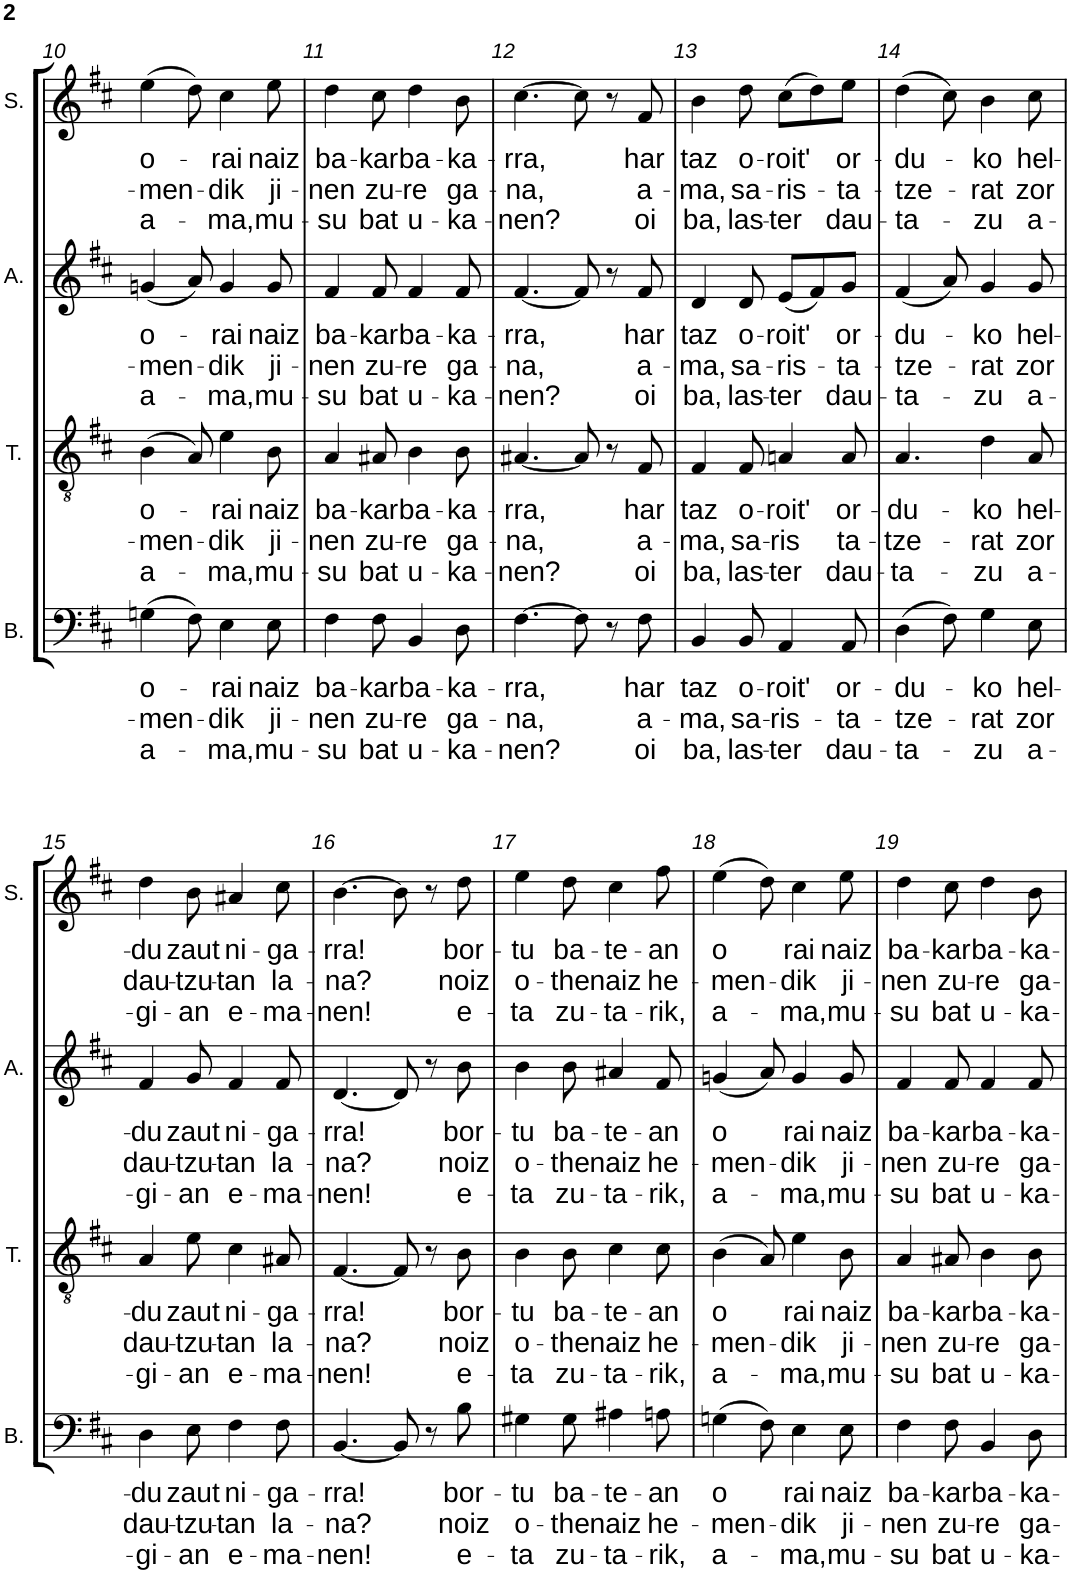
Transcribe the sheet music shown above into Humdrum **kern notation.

**kern	**text	**text	**text	**kern	**text	**text	**text	**kern	**text	**text	**text	**kern	**text	**text	**text
*part4	*part4	*part4	*part4	*part3	*part3	*part3	*part3	*part2	*part2	*part2	*part2	*part1	*part1	*part1	*part1
*staff4	*staff4	*staff4	*staff4	*staff3	*staff3	*staff3	*staff3	*staff2	*staff2	*staff2	*staff2	*staff1	*staff1	*staff1	*staff1
*I"Basse	*	*	*	*I"Ténor	*	*	*	*I"Alto	*	*	*	*I"Soprano	*	*	*
*I'B.	*	*	*	*I'T.	*	*	*	*I'A.	*	*	*	*I'S.	*	*	*
!!LO:PB:g=z
*clefF4	*	*	*	*clefGv2	*	*	*	*clefG2	*	*	*	*clefG2	*	*	*
*k[f#c#]	*	*	*	*k[f#c#]	*	*	*	*k[f#c#]	*	*	*	*k[f#c#]	*	*	*
*M6/8	*	*	*	*M6/8	*	*	*	*M6/8	*	*	*	*M6/8	*	*	*
=10	=10	=10	=10	=10	=10	=10	=10	=10	=10	=10	=10	=10	=10	=10	=10
!	!LO:LY:b	!LO:LY:b	!LO:LY:b	!	!LO:LY:b	!LO:LY:b	!LO:LY:b	!	!LO:LY:b	!LO:LY:b	!LO:LY:b	!	!LO:LY:b	!LO:LY:b	!LO:LY:b
(4Gn\	o-	-men-	a-	(4B\	o-	-men-	a-	(4gn/	o-	-men-	a-	(4ee\	o-	-men-	a-
8F#\)	.	.	.	8A/)	.	.	.	8a/)	.	.	.	8dd\)	.	.	.
!	!LO:LY:b	!LO:LY:b	!LO:LY:b	!	!LO:LY:b	!LO:LY:b	!LO:LY:b	!	!LO:LY:b	!LO:LY:b	!LO:LY:b	!	!LO:LY:b	!LO:LY:b	!LO:LY:b
4E\	-rai	-dik	-ma,	4e\	-rai	-dik	-ma,	4g/	-rai	-dik	-ma,	4cc#\	-rai	-dik	-ma,
!	!LO:LY:b	!LO:LY:b	!LO:LY:b	!	!LO:LY:b	!LO:LY:b	!LO:LY:b	!	!LO:LY:b	!LO:LY:b	!LO:LY:b	!	!LO:LY:b	!LO:LY:b	!LO:LY:b
8E\	naiz	ji-	mu-	8B\	naiz	ji-	mu-	8g/	naiz	ji-	mu-	8ee\	naiz	ji-	mu-
=11	=11	=11	=11	=11	=11	=11	=11	=11	=11	=11	=11	=11	=11	=11	=11
!	!LO:LY:b	!LO:LY:b	!LO:LY:b	!	!LO:LY:b	!LO:LY:b	!LO:LY:b	!	!LO:LY:b	!LO:LY:b	!LO:LY:b	!	!LO:LY:b	!LO:LY:b	!LO:LY:b
4F#\	ba-	-nen	-su	4A/	ba-	-nen	-su	4f#/	ba-	-nen	-su	4dd\	ba-	-nen	-su
!	!LO:LY:b	!LO:LY:b	!LO:LY:b	!	!LO:LY:b	!LO:LY:b	!LO:LY:b	!	!LO:LY:b	!LO:LY:b	!LO:LY:b	!	!LO:LY:b	!LO:LY:b	!LO:LY:b
8F#\	-kar	zu-	bat	8A#X/	-kar	zu-	bat	8f#/	-kar	zu-	bat	8cc#\	-kar	zu-	bat
!	!LO:LY:b	!LO:LY:b	!LO:LY:b	!	!LO:LY:b	!LO:LY:b	!LO:LY:b	!	!LO:LY:b	!LO:LY:b	!LO:LY:b	!	!LO:LY:b	!LO:LY:b	!LO:LY:b
4BB/	ba-	-re	u-	4B\	ba-	-re	u-	4f#/	ba-	-re	u-	4dd\	ba-	-re	u-
!	!LO:LY:b	!LO:LY:b	!LO:LY:b	!	!LO:LY:b	!LO:LY:b	!LO:LY:b	!	!LO:LY:b	!LO:LY:b	!LO:LY:b	!	!LO:LY:b	!LO:LY:b	!LO:LY:b
8D\	-ka-	ga-	-ka-	8B\	-ka-	ga-	-ka-	8f#/	-ka-	ga-	-ka-	8b\	-ka-	ga-	-ka-
=12	=12	=12	=12	=12	=12	=12	=12	=12	=12	=12	=12	=12	=12	=12	=12
!	!LO:LY:b	!LO:LY:b	!LO:LY:b	!	!LO:LY:b	!LO:LY:b	!LO:LY:b	!	!LO:LY:b	!LO:LY:b	!LO:LY:b	!	!LO:LY:b	!LO:LY:b	!LO:LY:b
[4.F#\	-rra,	-na,	-nen?	[4.A#X/	-rra,	-na,	-nen?	[4.f#/	-rra,	-na,	-nen?	[4.cc#\	-rra,	-na,	-nen?
8F#\]	.	.	.	8A#/]	.	.	.	8f#/]	.	.	.	8cc#\]	.	.	.
8r	.	.	.	8r	.	.	.	8r	.	.	.	8r	.	.	.
!	!LO:LY:b	!LO:LY:b	!LO:LY:b	!	!LO:LY:b	!LO:LY:b	!LO:LY:b	!	!LO:LY:b	!LO:LY:b	!LO:LY:b	!	!LO:LY:b	!LO:LY:b	!LO:LY:b
8F#\	har	a-	oi	8F#/	har	a-	oi	8f#/	har	a-	oi	8f#/	har	a-	oi
=13	=13	=13	=13	=13	=13	=13	=13	=13	=13	=13	=13	=13	=13	=13	=13
!	!LO:LY:b	!LO:LY:b	!LO:LY:b	!	!LO:LY:b	!LO:LY:b	!LO:LY:b	!	!LO:LY:b	!LO:LY:b	!LO:LY:b	!	!LO:LY:b	!LO:LY:b	!LO:LY:b
4BB/	-taz	-ma,	ba,	4F#/	-taz	-ma,	ba,	4d/	-taz	-ma,	ba,	4b\	-taz	-ma,	ba,
!	!LO:LY:b	!LO:LY:b	!LO:LY:b	!	!LO:LY:b	!LO:LY:b	!LO:LY:b	!	!LO:LY:b	!LO:LY:b	!LO:LY:b	!	!LO:LY:b	!LO:LY:b	!LO:LY:b
8BB/	o-	sa-	las-	8F#/	o-	sa-	las-	8d/	o-	sa-	las-	8dd\	o-	sa-	las-
!	!LO:LY:b	!LO:LY:b	!LO:LY:b	!	!LO:LY:b	!LO:LY:b	!LO:LY:b	!	!LO:LY:b	!LO:LY:b	!LO:LY:b	!	!LO:LY:b	!LO:LY:b	!LO:LY:b
4AA/	-roit'	-ris-	-ter	4An/	-roit'	-ris	-ter	(8e/L	-roit'	-ris-	-ter	(8cc#\L	-roit'	-ris-	-ter
.	.	.	.	.	.	.	.	8f#/)	.	.	.	8dd\)	.	.	.
!	!LO:LY:b	!LO:LY:b	!LO:LY:b	!	!LO:LY:b	!LO:LY:b	!LO:LY:b	!	!LO:LY:b	!LO:LY:b	!LO:LY:b	!	!LO:LY:b	!LO:LY:b	!LO:LY:b
8AA/	or-	-ta-	dau-	8A/	or-	-ta-	dau-	8g/J	or-	-ta-	dau-	8ee\J	or-	-ta-	dau-
=14	=14	=14	=14	=14	=14	=14	=14	=14	=14	=14	=14	=14	=14	=14	=14
!	!LO:LY:b	!LO:LY:b	!LO:LY:b	!	!LO:LY:b	!LO:LY:b	!LO:LY:b	!	!LO:LY:b	!LO:LY:b	!LO:LY:b	!	!LO:LY:b	!LO:LY:b	!LO:LY:b
(4D\	-du-	-tze-	-ta-	4.A/	-du-	-tze-	-ta-	(4f#/	-du-	-tze-	-ta-	(4dd\	-du-	-tze-	-ta-
8F#\)	.	.	.	.	.	.	.	8a/)	.	.	.	8cc#\)	.	.	.
!	!LO:LY:b	!LO:LY:b	!LO:LY:b	!	!LO:LY:b	!LO:LY:b	!LO:LY:b	!	!LO:LY:b	!LO:LY:b	!LO:LY:b	!	!LO:LY:b	!LO:LY:b	!LO:LY:b
4G\	-ko	-rat	-zu	4d\	-ko	-rat	-zu	4g/	-ko	-rat	-zu	4b\	-ko	-rat	-zu
!	!LO:LY:b	!LO:LY:b	!LO:LY:b	!	!LO:LY:b	!LO:LY:b	!LO:LY:b	!	!LO:LY:b	!LO:LY:b	!LO:LY:b	!	!LO:LY:b	!LO:LY:b	!LO:LY:b
8E\	hel-	zor	a-	8A/	hel-	zor	a-	8g/	hel-	zor	a-	8cc#\	hel-	zor	a-
!!LO:LB:g=z
=15	=15	=15	=15	=15	=15	=15	=15	=15	=15	=15	=15	=15	=15	=15	=15
!	!LO:LY:b	!LO:LY:b	!LO:LY:b	!	!LO:LY:b	!LO:LY:b	!LO:LY:b	!	!LO:LY:b	!LO:LY:b	!LO:LY:b	!	!LO:LY:b	!LO:LY:b	!LO:LY:b
4D\	-du	dau-	-gi-	4A/	-du	dau-	-gi-	4f#/	-du	dau-	-gi-	4dd\	-du	dau-	-gi-
!	!LO:LY:b	!LO:LY:b	!LO:LY:b	!	!LO:LY:b	!LO:LY:b	!LO:LY:b	!	!LO:LY:b	!LO:LY:b	!LO:LY:b	!	!LO:LY:b	!LO:LY:b	!LO:LY:b
8E\	zaut	-tzu-	-an	8e\	zaut	-tzu-	-an	8g/	zaut	-tzu-	-an	8b\	zaut	-tzu-	-an
!	!LO:LY:b	!LO:LY:b	!LO:LY:b	!	!LO:LY:b	!LO:LY:b	!LO:LY:b	!	!LO:LY:b	!LO:LY:b	!LO:LY:b	!	!LO:LY:b	!LO:LY:b	!LO:LY:b
4F#\	ni-	-tan	e-	4c#\	ni-	-tan	e-	4f#/	ni-	-tan	e-	4a#X/	ni-	-tan	e-
!	!LO:LY:b	!LO:LY:b	!LO:LY:b	!	!LO:LY:b	!LO:LY:b	!LO:LY:b	!	!LO:LY:b	!LO:LY:b	!LO:LY:b	!	!LO:LY:b	!LO:LY:b	!LO:LY:b
8F#\	-ga-	la-	-ma-	8A#X/	-ga-	la-	-ma-	8f#/	-ga-	la-	-ma-	8cc#\	-ga-	la-	-ma-
=16	=16	=16	=16	=16	=16	=16	=16	=16	=16	=16	=16	=16	=16	=16	=16
!	!LO:LY:b	!LO:LY:b	!LO:LY:b	!	!LO:LY:b	!LO:LY:b	!LO:LY:b	!	!LO:LY:b	!LO:LY:b	!LO:LY:b	!	!LO:LY:b	!LO:LY:b	!LO:LY:b
[4.BB/	-rra!	-na?	-nen!	[4.F#/	-rra!	-na?	-nen!	[4.d/	-rra!	-na?	-nen!	[4.b\	-rra!	-na?	-nen!
8BB/]	.	.	.	8F#/]	.	.	.	8d/]	.	.	.	8b\]	.	.	.
8r	.	.	.	8r	.	.	.	8r	.	.	.	8r	.	.	.
!	!LO:LY:b	!LO:LY:b	!LO:LY:b	!	!LO:LY:b	!LO:LY:b	!LO:LY:b	!	!LO:LY:b	!LO:LY:b	!LO:LY:b	!	!LO:LY:b	!LO:LY:b	!LO:LY:b
8B\	bor-	noiz	e-	8B\	bor-	noiz	e-	8b\	bor-	noiz	e-	8dd\	bor-	noiz	e-
=17	=17	=17	=17	=17	=17	=17	=17	=17	=17	=17	=17	=17	=17	=17	=17
!	!LO:LY:b	!LO:LY:b	!LO:LY:b	!	!LO:LY:b	!LO:LY:b	!LO:LY:b	!	!LO:LY:b	!LO:LY:b	!LO:LY:b	!	!LO:LY:b	!LO:LY:b	!LO:LY:b
4G#X\	-tu	o-	-ta	4B\	-tu	o-	-ta	4b\	-tu	o-	-ta	4ee\	-tu	o-	-ta
!	!LO:LY:b	!LO:LY:b	!LO:LY:b	!	!LO:LY:b	!LO:LY:b	!LO:LY:b	!	!LO:LY:b	!LO:LY:b	!LO:LY:b	!	!LO:LY:b	!LO:LY:b	!LO:LY:b
8G#\	ba-	-the	zu-	8B\	ba-	-the	zu-	8b\	ba-	-the	zu-	8dd\	ba-	-the	zu-
!	!LO:LY:b	!LO:LY:b	!LO:LY:b	!	!LO:LY:b	!LO:LY:b	!LO:LY:b	!	!LO:LY:b	!LO:LY:b	!LO:LY:b	!	!LO:LY:b	!LO:LY:b	!LO:LY:b
4A#X\	-te-	naiz	-ta-	4c#\	-te-	naiz	-ta-	4a#X/	-te-	naiz	-ta-	4cc#\	-te-	naiz	-ta-
!	!LO:LY:b	!LO:LY:b	!LO:LY:b	!	!LO:LY:b	!LO:LY:b	!LO:LY:b	!	!LO:LY:b	!LO:LY:b	!LO:LY:b	!	!LO:LY:b	!LO:LY:b	!LO:LY:b
8An\	-an	he-	-rik,	8c#\	-an	he-	-rik,	8f#/	-an	he-	-rik,	8ff#\	-an	he-	-rik,
=18	=18	=18	=18	=18	=18	=18	=18	=18	=18	=18	=18	=18	=18	=18	=18
!	!LO:LY:b	!LO:LY:b	!LO:LY:b	!	!LO:LY:b	!LO:LY:b	!LO:LY:b	!	!LO:LY:b	!LO:LY:b	!LO:LY:b	!	!LO:LY:b	!LO:LY:b	!LO:LY:b
(4Gn\	o	-men-	a-	(4B\	o	-men-	a-	(4gn/	o	-men-	a-	(4ee\	o	-men-	a-
8F#\)	.	.	.	8A/)	.	.	.	8a/)	.	.	.	8dd\)	.	.	.
!	!LO:LY:b	!LO:LY:b	!LO:LY:b	!	!LO:LY:b	!LO:LY:b	!LO:LY:b	!	!LO:LY:b	!LO:LY:b	!LO:LY:b	!	!LO:LY:b	!LO:LY:b	!LO:LY:b
4E\	-rai	-dik	-ma,	4e\	-rai	-dik	-ma,	4g/	-rai	-dik	-ma,	4cc#\	-rai	-dik	-ma,
!	!LO:LY:b	!LO:LY:b	!LO:LY:b	!	!LO:LY:b	!LO:LY:b	!LO:LY:b	!	!LO:LY:b	!LO:LY:b	!LO:LY:b	!	!LO:LY:b	!LO:LY:b	!LO:LY:b
8E\	naiz	ji-	mu-	8B\	naiz	ji-	mu-	8g/	naiz	ji-	mu-	8ee\	naiz	ji-	mu-
=19	=19	=19	=19	=19	=19	=19	=19	=19	=19	=19	=19	=19	=19	=19	=19
!	!LO:LY:b	!LO:LY:b	!LO:LY:b	!	!LO:LY:b	!LO:LY:b	!LO:LY:b	!	!LO:LY:b	!LO:LY:b	!LO:LY:b	!	!LO:LY:b	!LO:LY:b	!LO:LY:b
4F#\	ba-	-nen	-su	4A/	ba-	-nen	-su	4f#/	ba-	-nen	-su	4dd\	ba-	-nen	-su
!	!LO:LY:b	!LO:LY:b	!LO:LY:b	!	!LO:LY:b	!LO:LY:b	!LO:LY:b	!	!LO:LY:b	!LO:LY:b	!LO:LY:b	!	!LO:LY:b	!LO:LY:b	!LO:LY:b
8F#\	-kar	zu-	bat	8A#X/	-kar	zu-	bat	8f#/	-kar	zu-	bat	8cc#\	-kar	zu-	bat
!	!LO:LY:b	!LO:LY:b	!LO:LY:b	!	!LO:LY:b	!LO:LY:b	!LO:LY:b	!	!LO:LY:b	!LO:LY:b	!LO:LY:b	!	!LO:LY:b	!LO:LY:b	!LO:LY:b
4BB/	ba-	-re	u-	4B\	ba-	-re	u-	4f#/	ba-	-re	u-	4dd\	ba-	-re	u-
!	!LO:LY:b	!LO:LY:b	!LO:LY:b	!	!LO:LY:b	!LO:LY:b	!LO:LY:b	!	!LO:LY:b	!LO:LY:b	!LO:LY:b	!	!LO:LY:b	!LO:LY:b	!LO:LY:b
8D\	-ka-	ga-	-ka-	8B\	-ka-	ga-	-ka-	8f#/	-ka-	ga-	-ka-	8b\	-ka-	ga-	-ka-
=	=	=	=	=	=	=	=	=	=	=	=	=	=	=	=
*-	*-	*-	*-	*-	*-	*-	*-	*-	*-	*-	*-	*-	*-	*-	*-
